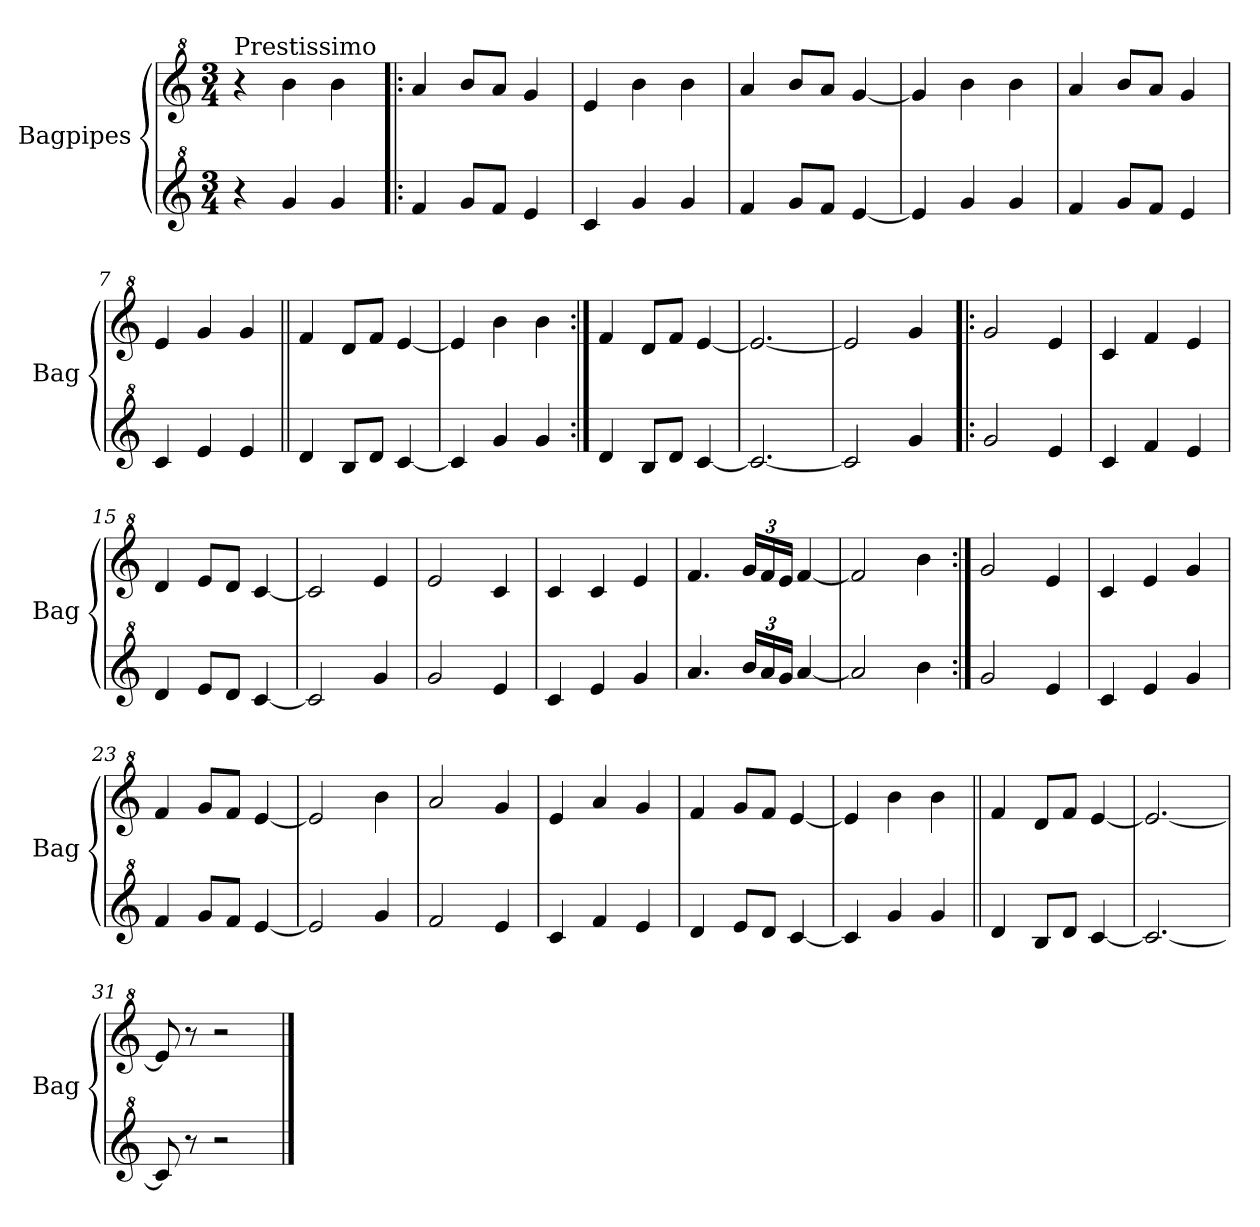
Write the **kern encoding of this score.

**kern	**kern
*part2	*part1
*staff2	*staff1
*I"Bagpipes	*I"Bagpipes
*I'Bag	*I'Bag
*clefG^2	*clefG^2
*k[]	*k[]
*C:	*C:
*M3/4	*M3/4
=1	=1
!	!LO:TX:a:t=Prestissimo
4r	4r
4gg/	4bb\
4gg/	4bb\
=2!|:	=2!|:
4ff/	4aa/
8gg/L	8bb/L
8ff/J	8aa/J
4ee/	4gg/
=3	=3
4cc/	4ee/
4gg/	4bb\
4gg/	4bb\
=4	=4
4ff/	4aa/
8gg/L	8bb/L
8ff/J	8aa/J
[4ee/	[4gg/
=5	=5
4ee/]	4gg/]
4gg/	4bb\
4gg/	4bb\
=6	=6
4ff/	4aa/
8gg/L	8bb/L
8ff/J	8aa/J
4ee/	4gg/
=7	=7
4cc/	4ee/
4ee/	4gg/
4ee/	4gg/
=8||	=8||
4dd/	4ff/
8b/L	8dd/L
8dd/J	8ff/J
[4cc/	[4ee/
=9	=9
4cc/]	4ee/]
4gg/	4bb\
4gg/	4bb\
=10:|!	=10:|!
4dd/	4ff/
8b/L	8dd/L
8dd/J	8ff/J
[4cc/	[4ee/
=11	=11
2.cc/_	2.ee/_
!!LO:LB:g=z
=12	=12
2cc/]	2ee/]
4gg/	4gg/
=13!|:	=13!|:
2gg/	2gg/
4ee/	4ee/
=14	=14
4cc/	4cc/
4ff/	4ff/
4ee/	4ee/
=15	=15
4dd/	4dd/
8ee/L	8ee/L
8dd/J	8dd/J
[4cc/	[4cc/
=16	=16
2cc/]	2cc/]
4gg/	4ee/
=17	=17
2gg/	2ee/
4ee/	4cc/
=18	=18
4cc/	4cc/
4ee/	4cc/
4gg/	4ee/
=19	=19
4.aa/	4.ff/
*Xbrackettup	*Xbrackettup
24bb/LL	24gg/LL
24aa/	24ff/
24gg/JJ	24ee/JJ
[4aa/	[4ff/
=20	=20
2aa/]	2ff/]
4bb\	4bb\
=21:|!	=21:|!
2gg/	2gg/
4ee/	4ee/
=22	=22
4cc/	4cc/
4ee/	4ee/
4gg/	4gg/
=23	=23
4ff/	4ff/
8gg/L	8gg/L
8ff/J	8ff/J
[4ee/	[4ee/
=24	=24
2ee/]	2ee/]
4gg/	4bb\
!!LO:LB:g=z
=25	=25
2ff/	2aa/
4ee/	4gg/
=26	=26
4cc/	4ee/
4ff/	4aa/
4ee/	4gg/
=27	=27
4dd/	4ff/
8ee/L	8gg/L
8dd/J	8ff/J
[4cc/	[4ee/
=28	=28
4cc/]	4ee/]
4gg/	4bb\
4gg/	4bb\
=29||	=29||
4dd/	4ff/
8b/L	8dd/L
8dd/J	8ff/J
[4cc/	[4ee/
=30	=30
2.cc/_	2.ee/_
=31	=31
8cc/]	8ee/]
8r	8r
2r	2r
==	==
*-	*-
